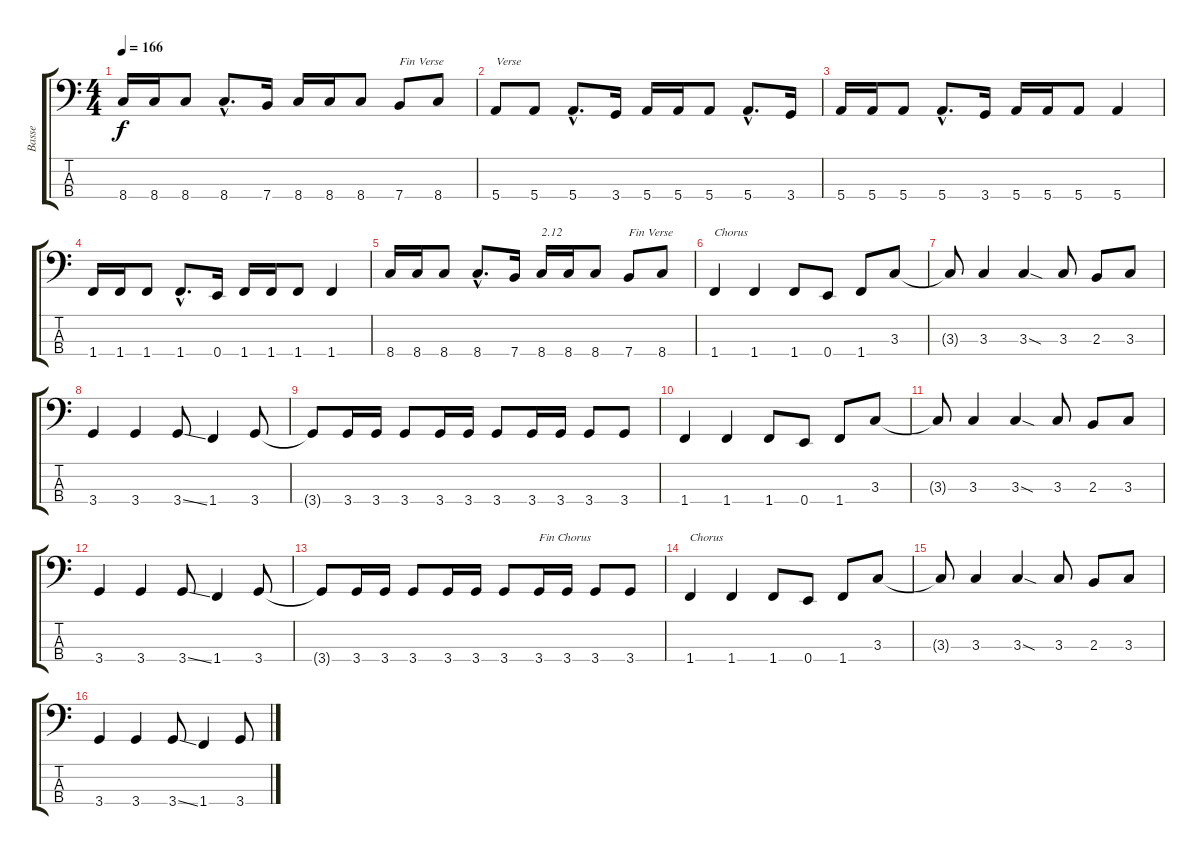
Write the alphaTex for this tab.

\track ("Basse" "Basse") {instrument electricbassfinger}
\staff {score tabs}
\tuning (G2 D2 A1 E1) {hide}
\ts (4 4)
\tempo 166
\clef f4
\ks c
8.4.16{dy f} 8.4.16 8.4.8 8.4{hac}.8{d} 7.4.16 8.4.16 8.4.16 8.4.8 7.4.8{txt "Fin Verse"} 8.4.8 |
5.4.8{txt "Verse"} 5.4.8 5.4{hac}.8{d} 3.4.16 5.4.16 5.4.16 5.4.8 5.4{hac}.8{d} 3.4.16 |
5.4.16 5.4.16 5.4.8 5.4{hac}.8{d} 3.4.16 5.4.16 5.4.16 5.4.8 5.4.4 |
1.4.16 1.4.16 1.4.8 1.4{hac}.8{d} 0.4.16 1.4.16 1.4.16 1.4.8 1.4.4 |
8.4.16 8.4.16 8.4.8 8.4{hac}.8{d} 7.4.16 8.4.16{txt "2.12"} 8.4.16 8.4.8 7.4.8{txt "Fin Verse"} 8.4.8 |
1.4.4{txt "Chorus"} 1.4.4 1.4.8 0.4.8 1.4.8 3.3.8 |
3.3{t}.8 3.3.4 3.3{sod}.4 3.3.8 2.3.8 3.3.8 |
3.4.4 3.4.4 3.4{ss}.8 1.4.4 3.4.8 |
3.4{t}.8 3.4.16 3.4.16 3.4.8 3.4.16 3.4.16 3.4.8 3.4.16 3.4.16 3.4.8 3.4.8 |
1.4.4 1.4.4 1.4.8 0.4.8 1.4.8 3.3.8 |
3.3{t}.8 3.3.4 3.3{sod}.4 3.3.8 2.3.8 3.3.8 |
3.4.4 3.4.4 3.4{ss}.8 1.4.4 3.4.8 |
3.4{t}.8 3.4.16 3.4.16 3.4.8 3.4.16 3.4.16 3.4.8 3.4.16{txt "Fin Chorus"} 3.4.16 3.4.8 3.4.8 |
1.4.4{txt "Chorus"} 1.4.4 1.4.8 0.4.8 1.4.8 3.3.8 |
3.3{t}.8 3.3.4 3.3{sod}.4 3.3.8 2.3.8 3.3.8 |
3.4.4 3.4.4 3.4{ss}.8 1.4.4 3.4.8
